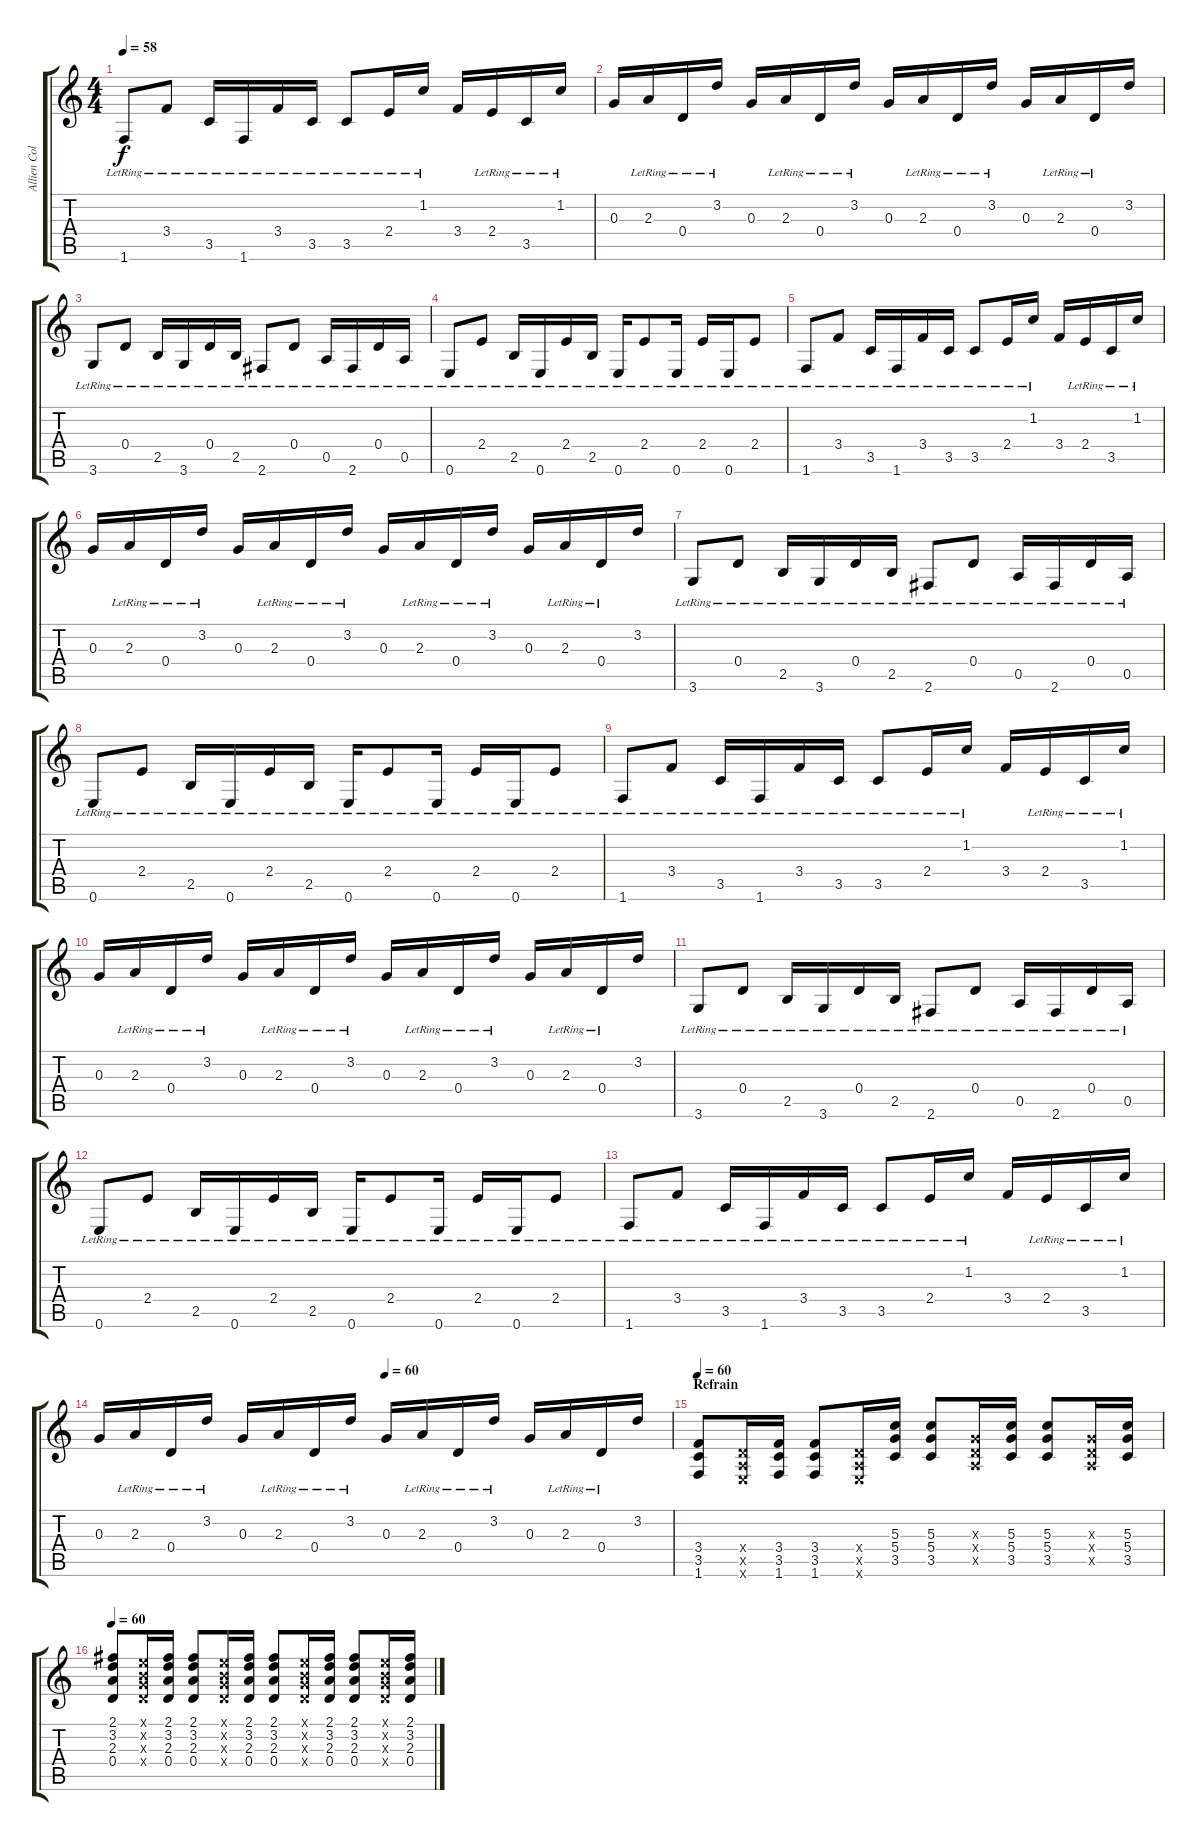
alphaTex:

\track ("Allien Collins (clean guitar)" "Allien Col") {instrument electricguitarjazz}
\staff {score tabs}
\tuning (E4 B3 G3 D3 A2 E2) {hide}
\ts (4 4)
\tempo 58
\clef g2
\ks c
1.6{lr}.8{dy f} 3.4{lr}.8 3.5{lr}.16 1.6{lr}.16 3.4{lr}.16 3.5{lr}.16 3.5{lr}.8 2.4{lr}.16 1.2{lr}.16 3.4.16 2.4{lr}.16 3.5{lr}.16 1.2{lr}.16 |
0.3.16 2.3{lr}.16 0.4{lr}.16 3.2{lr}.16 0.3.16 2.3{lr}.16 0.4{lr}.16 3.2{lr}.16 0.3.16 2.3{lr}.16 0.4{lr}.16 3.2{lr}.16 0.3.16 2.3{lr}.16 0.4{lr}.16 3.2.16 |
3.6{lr}.8 0.4{lr}.8 2.5{lr}.16 3.6{lr}.16 0.4{lr}.16 2.5{lr}.16 2.6{lr}.8 0.4{lr}.8 0.5{lr}.16 2.6{lr}.16 0.4{lr}.16 0.5{lr}.16 |
0.6{lr}.8 2.4{lr}.8 2.5{lr}.16 0.6{lr}.16 2.4{lr}.16 2.5{lr}.16 0.6{lr}.16 2.4{lr}.8 0.6{lr}.16 2.4{lr}.16 0.6{lr}.16 2.4{lr}.8 |
1.6{lr}.8 3.4{lr}.8 3.5{lr}.16 1.6{lr}.16 3.4{lr}.16 3.5{lr}.16 3.5{lr}.8 2.4{lr}.16 1.2{lr}.16 3.4.16 2.4{lr}.16 3.5{lr}.16 1.2{lr}.16 |
0.3.16 2.3{lr}.16 0.4{lr}.16 3.2{lr}.16 0.3.16 2.3{lr}.16 0.4{lr}.16 3.2{lr}.16 0.3.16 2.3{lr}.16 0.4{lr}.16 3.2{lr}.16 0.3.16 2.3{lr}.16 0.4{lr}.16 3.2.16 |
3.6{lr}.8 0.4{lr}.8 2.5{lr}.16 3.6{lr}.16 0.4{lr}.16 2.5{lr}.16 2.6{lr}.8 0.4{lr}.8 0.5{lr}.16 2.6{lr}.16 0.4{lr}.16 0.5{lr}.16 |
0.6{lr}.8 2.4{lr}.8 2.5{lr}.16 0.6{lr}.16 2.4{lr}.16 2.5{lr}.16 0.6{lr}.16 2.4{lr}.8 0.6{lr}.16 2.4{lr}.16 0.6{lr}.16 2.4{lr}.8 |
1.6{lr}.8 3.4{lr}.8 3.5{lr}.16 1.6{lr}.16 3.4{lr}.16 3.5{lr}.16 3.5{lr}.8 2.4{lr}.16 1.2{lr}.16 3.4.16 2.4{lr}.16 3.5{lr}.16 1.2{lr}.16 |
0.3.16 2.3{lr}.16 0.4{lr}.16 3.2{lr}.16 0.3.16 2.3{lr}.16 0.4{lr}.16 3.2{lr}.16 0.3.16 2.3{lr}.16 0.4{lr}.16 3.2{lr}.16 0.3.16 2.3{lr}.16 0.4{lr}.16 3.2.16 |
3.6{lr}.8 0.4{lr}.8 2.5{lr}.16 3.6{lr}.16 0.4{lr}.16 2.5{lr}.16 2.6{lr}.8 0.4{lr}.8 0.5{lr}.16 2.6{lr}.16 0.4{lr}.16 0.5{lr}.16 |
0.6{lr}.8 2.4{lr}.8 2.5{lr}.16 0.6{lr}.16 2.4{lr}.16 2.5{lr}.16 0.6{lr}.16 2.4{lr}.8 0.6{lr}.16 2.4{lr}.16 0.6{lr}.16 2.4{lr}.8 |
1.6{lr}.8 3.4{lr}.8 3.5{lr}.16 1.6{lr}.16 3.4{lr}.16 3.5{lr}.16 3.5{lr}.8 2.4{lr}.16 1.2{lr}.16 3.4.16 2.4{lr}.16 3.5{lr}.16 1.2{lr}.16 |
\tempo (60 0.5)
0.3.16 2.3{lr}.16 0.4{lr}.16 3.2{lr}.16 0.3.16 2.3{lr}.16 0.4{lr}.16 3.2{lr}.16 0.3.16 2.3{lr}.16 0.4{lr}.16 3.2{lr}.16 0.3.16 2.3{lr}.16 0.4{lr}.16 3.2.16 |
\section ("" "Refrain")
\tempo 60
(3.4 3.5 1.6).8 (0.4{x} 0.5{x} 0.6{x}).16 (3.4 3.5 1.6).16 (3.4 3.5 1.6).8 (0.4{x} 0.5{x} 0.6{x}).16 (5.3 5.4 3.5).16 (5.3 5.4 3.5).8 (0.3{x} 0.4{x} 0.5{x}).16 (5.3 5.4 3.5).16 (5.3 5.4 3.5).8 (0.3{x} 0.4{x} 0.5{x}).16 (5.3 5.4 3.5).16 |
\tempo 60
(2.1 3.2 2.3 0.4).8 (0.1{x} 0.2{x} 0.3{x} 0.4{x}).16 (2.1 3.2 2.3 0.4).16 (2.1 3.2 2.3 0.4).8 (0.1{x} 0.2{x} 0.3{x} 0.4{x}).16 (2.1 3.2 2.3 0.4).16 (2.1 3.2 2.3 0.4).8 (0.1{x} 0.2{x} 0.3{x} 0.4{x}).16 (2.1 3.2 2.3 0.4).16 (2.1 3.2 2.3 0.4).8 (0.1{x} 0.2{x} 0.3{x} 0.4{x}).16 (2.1 3.2 2.3 0.4).16
